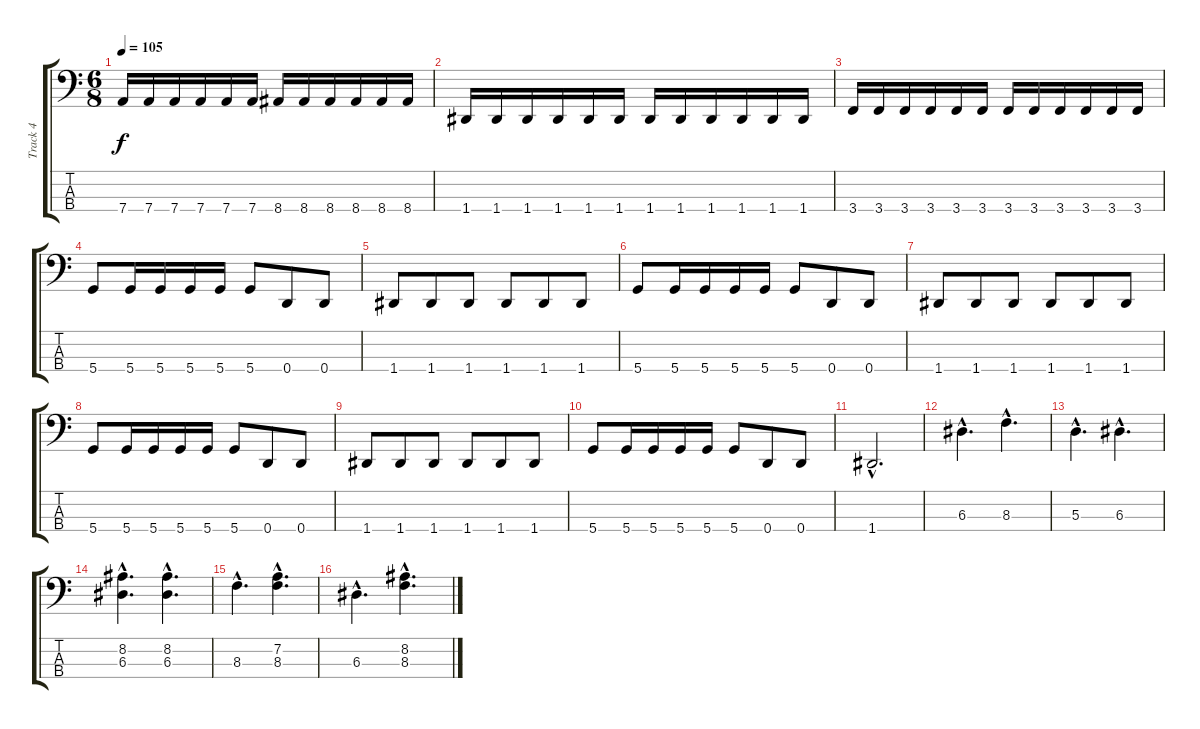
\track ("Track 4" "Track 4") {instrument electricbassfinger}
\staff {score tabs}
\tuning (G2 D2 A1 D1) {hide}
\ts (6 8)
\tempo 105
\clef f4
\ks c
7.4.16{dy f} 7.4.16 7.4.16 7.4.16 7.4.16 7.4.16 8.4.16 8.4.16 8.4.16 8.4.16 8.4.16 8.4.16 |
1.4.16 1.4.16 1.4.16 1.4.16 1.4.16 1.4.16 1.4.16 1.4.16 1.4.16 1.4.16 1.4.16 1.4.16 |
3.4.16 3.4.16 3.4.16 3.4.16 3.4.16 3.4.16 3.4.16 3.4.16 3.4.16 3.4.16 3.4.16 3.4.16 |
5.4.8 5.4.16 5.4.16 5.4.16 5.4.16 5.4.8 0.4.8 0.4.8 |
1.4.8 1.4.8 1.4.8 1.4.8 1.4.8 1.4.8 |
5.4.8 5.4.16 5.4.16 5.4.16 5.4.16 5.4.8 0.4.8 0.4.8 |
1.4.8 1.4.8 1.4.8 1.4.8 1.4.8 1.4.8 |
5.4.8 5.4.16 5.4.16 5.4.16 5.4.16 5.4.8 0.4.8 0.4.8 |
1.4.8 1.4.8 1.4.8 1.4.8 1.4.8 1.4.8 |
5.4.8 5.4.16 5.4.16 5.4.16 5.4.16 5.4.8 0.4.8 0.4.8 |
1.4{hac}.2{d} |
6.3{hac}.4{d} 8.3{hac}.4{d} |
5.3{hac}.4{d} 6.3{hac}.4{d} |
(8.2{hac} 6.3{hac}).4{d} (8.2{hac} 6.3{hac}).4{d} |
8.3{hac}.4{d} (7.2{hac} 8.3{hac}).4{d} |
6.3{hac}.4{d} (8.2{hac} 8.3{hac}).4{d}
